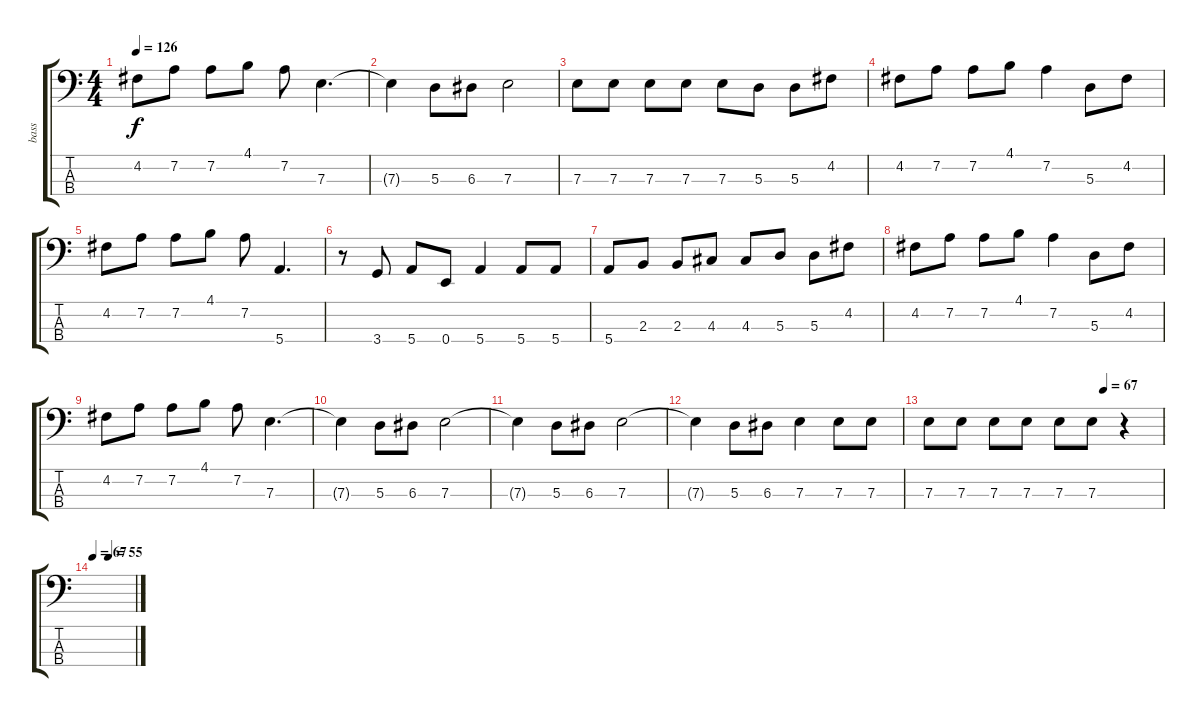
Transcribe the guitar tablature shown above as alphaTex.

\track ("bass" "bass") {instrument electricbassfinger}
\staff {score tabs}
\tuning (G2 D2 A1 E1) {hide}
\ts (4 4)
\tempo 126
\clef f4
\ks c
4.2.8{dy f} 7.2.8 7.2.8 4.1.8 7.2.8 7.3.4{d} |
7.3{t}.4 5.3.8 6.3.8 7.3.2 |
7.3.8 7.3.8 7.3.8 7.3.8 7.3.8 5.3.8 5.3.8 4.2.8 |
4.2.8 7.2.8 7.2.8 4.1.8 7.2.4 5.3.8 4.2.8 |
4.2.8 7.2.8 7.2.8 4.1.8 7.2.8 5.4.4{d} |
r.8 3.4.8 5.4.8 0.4.8 5.4.4 5.4.8 5.4.8 |
5.4.8 2.3.8 2.3.8 4.3.8 4.3.8 5.3.8 5.3.8 4.2.8 |
4.2.8 7.2.8 7.2.8 4.1.8 7.2.4 5.3.8 4.2.8 |
4.2.8 7.2.8 7.2.8 4.1.8 7.2.8 7.3.4{d} |
7.3{t}.4 5.3.8 6.3.8 7.3.2 |
7.3{t}.4 5.3.8 6.3.8 7.3.2 |
7.3{t}.4 5.3.8 6.3.8 7.3.4 7.3.8 7.3.8 |
\tempo (67 0.75)
7.3.8 7.3.8 7.3.8 7.3.8 7.3.8 7.3.8 r.4 |
\tempo 67
\tempo (55 0.375)
